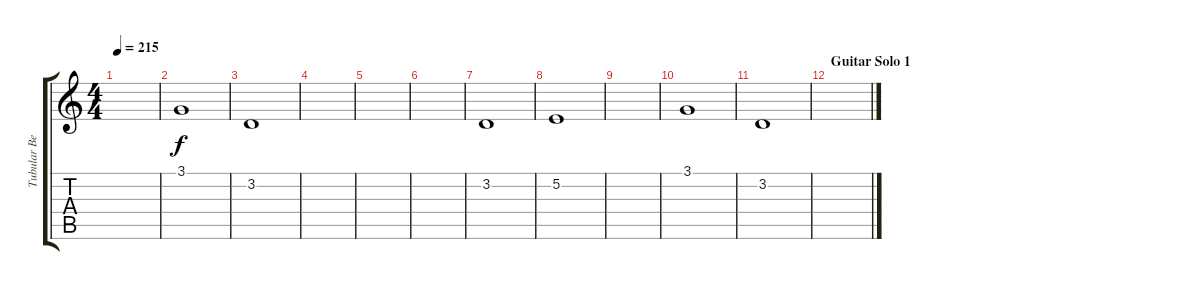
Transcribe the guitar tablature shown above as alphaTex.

\track ("Tubular Bells" "Tubular Be") {instrument tubularbells}
\staff {score tabs}
\tuning (E4 B3 G3 D3 A2 E2) {hide}
\ts (4 4)
\tempo 215
\clef g2
\ks c
|
3.1.1 |
3.2.1 |
|
|
|
3.2.1 |
5.2.1 |
|
3.1.1 |
3.2.1 |
\section ("" "Guitar Solo 1")
